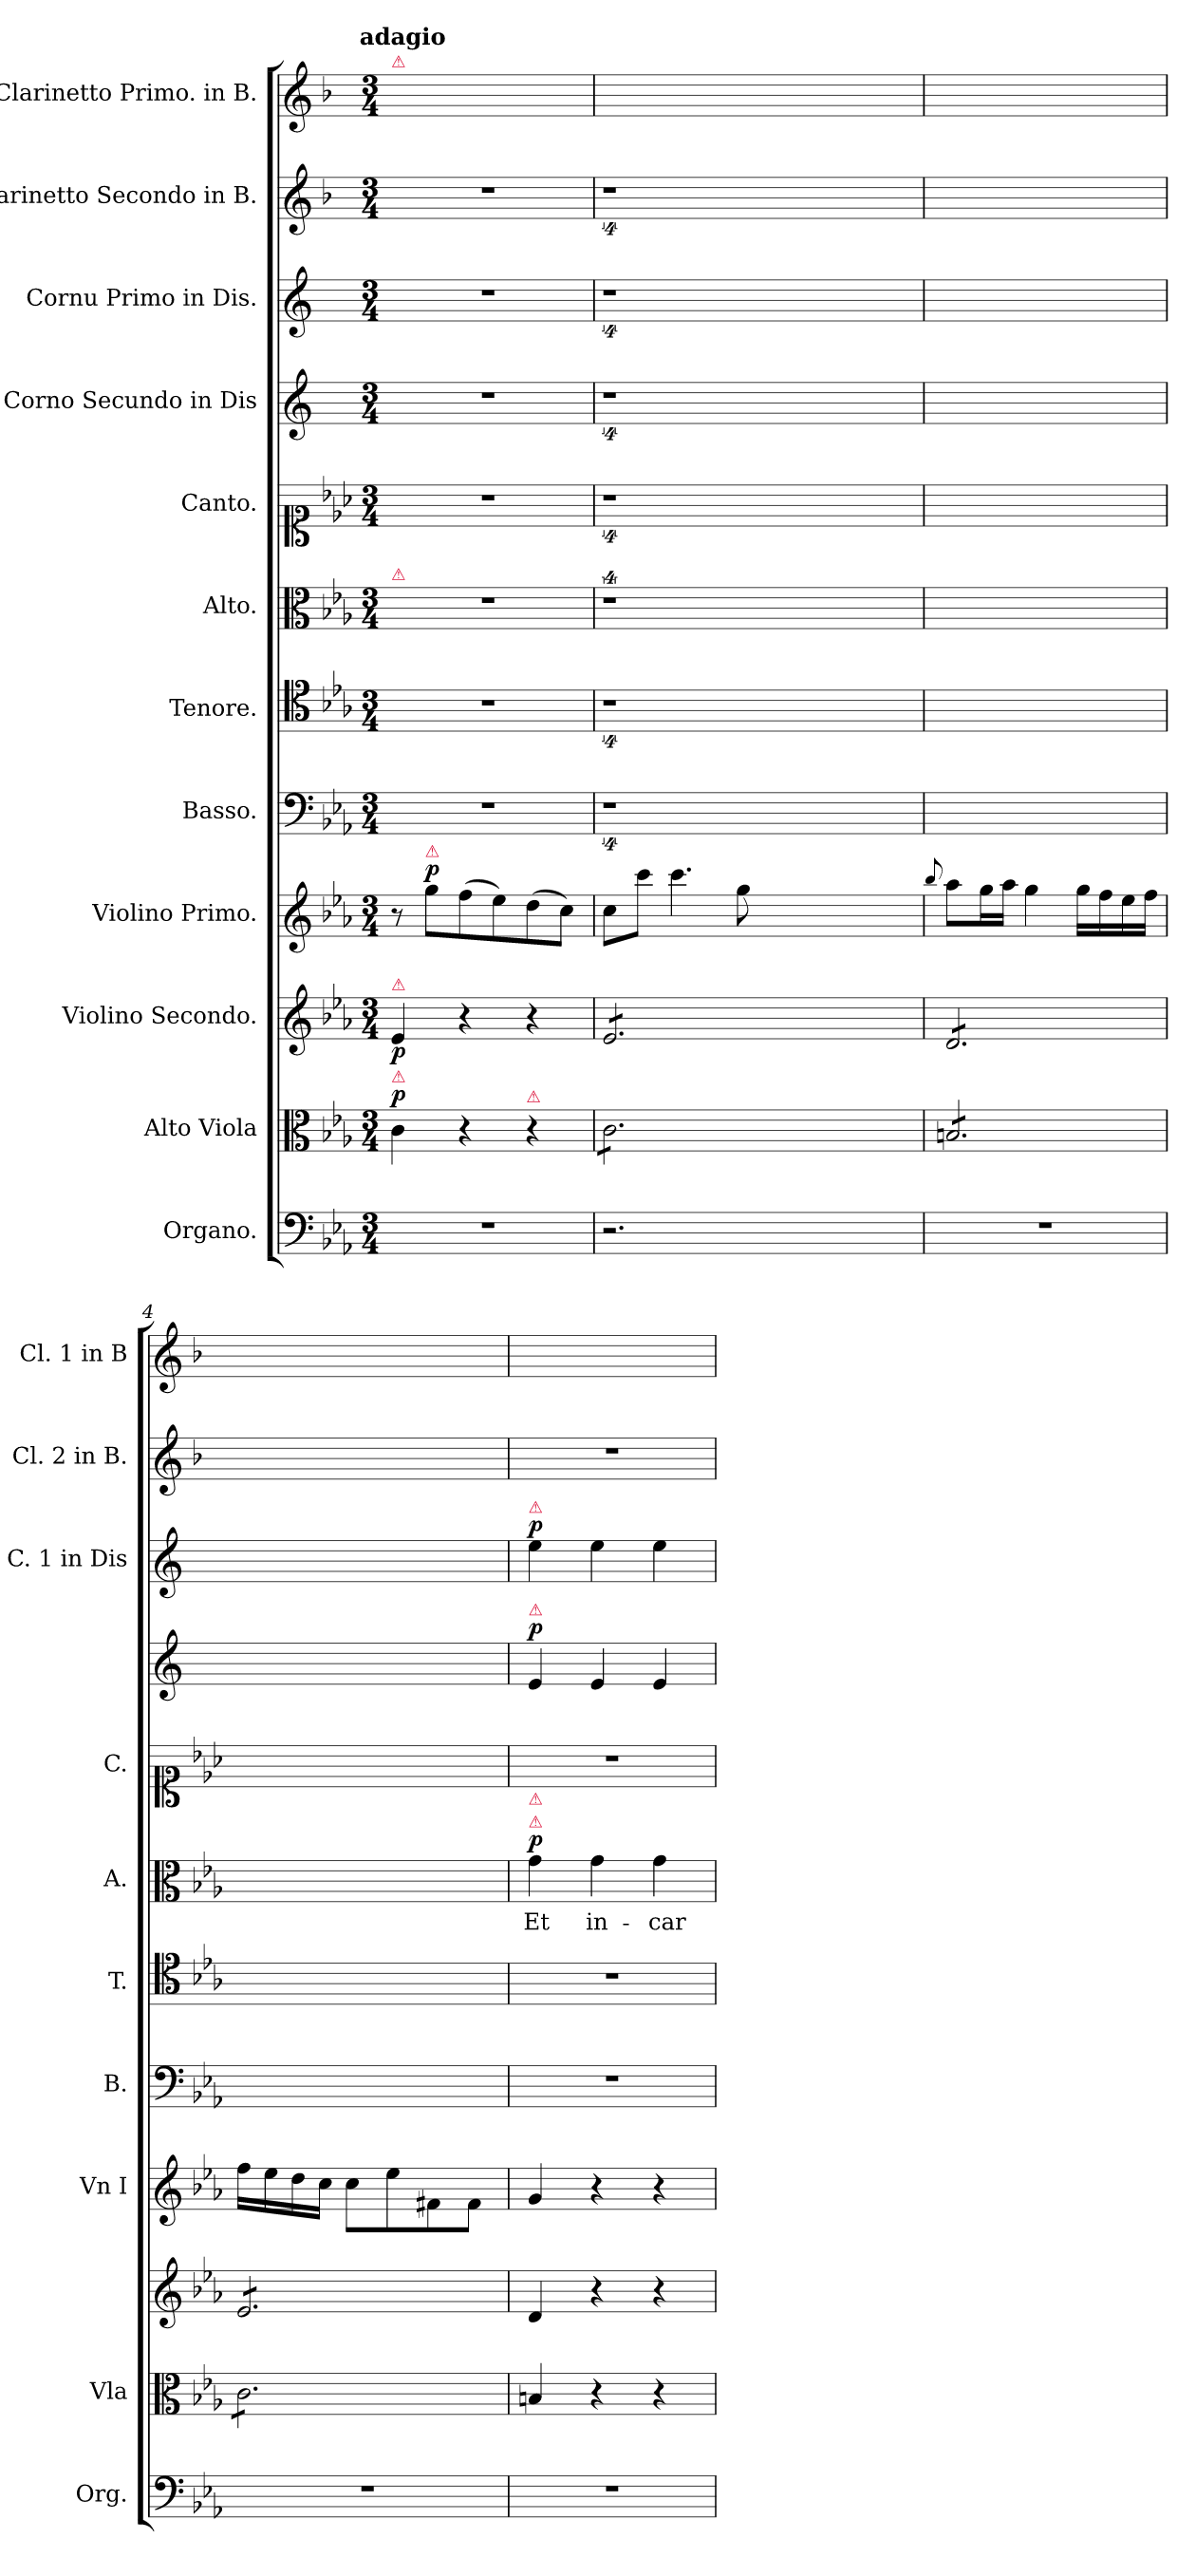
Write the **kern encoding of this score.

**kern	**kern	**dynam	**kern	**dynam	**kern	**dynam	**kern	**kern	**kern	**text	**dynam	**kern	**kern	**dynam	**kern	**dynam	**kern	**kern
*part12	*part11	*part11	*part10	*part10	*part9	*part9	*part8	*part7	*part6	*part6	*part6	*part5	*part4	*part4	*part3	*part3	*part2	*part1
*staff12	*staff11	*staff11	*staff10	*staff10	*staff9	*staff9	*staff8	*staff7	*staff6	*staff6	*staff6	*staff5	*staff4	*staff4	*staff3	*staff3	*staff2	*staff1
*I"Organo.	*I"Alto Viola	*	*I"Violino Secondo.	*	*I"Violino Primo.	*	*I"Basso.	*I"Tenore.	*I"Alto.	*	*	*I"Canto.	*I"Corno Secundo in Dis	*	*I"Cornu Primo in Dis.	*	*I"Clarinetto Secondo in B.	*I"Clarinetto Primo. in B.
*I'Org.	*I'Vla	*	*	*	*I'Vn I	*	*I'B.	*I'T.	*I'A.	*	*	*I'C.	*	*	*I'C. 1 in Dis	*	*I'Cl. 2 in B.	*I'Cl. 1 in B
*clefF4	*clefC3	*	*clefG2	*	*clefG2	*	*clefF4	*clefC4	*clefC3	*	*	*clefC1	*clefG2	*	*clefG2	*	*clefG2	*clefG2
*	*	*	*	*	*	*	*	*	*	*	*	*	*ITrd-2c-3	*	*ITrd5c9	*	*ITrd1c2	*ITrd1c2
*k[b-e-a-]	*k[b-e-a-]	*	*k[b-e-a-]	*	*k[b-e-a-]	*	*k[b-e-a-]	*k[b-e-a-]	*k[b-e-a-]	*	*	*k[b-e-a-]	*k[b-e-a-]	*	*k[b-e-a-]	*	*k[b-e-a-]	*k[b-e-a-]
*E-:	*E-:	*	*E-:	*	*E-:	*	*E-:	*E-:	*E-:	*	*	*E-:	*	*	*	*	*E-:	*E-:
!!LO:TX:omd:t=adagio
*M3/4	*M3/4	*	*M3/4	*	*M3/4	*	*M3/4	*M3/4	*M3/4	*	*	*M3/4	*M3/4	*	*M3/4	*	*M3/4	*M3/4
*MM56	*MM56	*	*MM56	*	*MM56	*	*MM56	*MM56	*MM56	*	*	*MM56	*MM56	*	*MM56	*	*MM56	*MM56
=1	=1	=1	=1	=1	=1	=1	=1	=1	=1	=1	=1	=1	=1	=1	=1	=1	=1	=1
!	!	!	!	!	!	!	!	!	!	!	!	!	!	!	!	!	!	!LO:TX:a:color=crimson:t=⚠
!	!	!	!	!	!	!	!	!	!LO:TX:a:color=crimson:t=⚠	!	!	!	!	!	!	!	!	!
!	!	!	!LO:TX:a:color=crimson:t=⚠	!	!	!	!	!	!	!	!	!	!	!	!	!	!	!
!	!LO:TX:a:color=crimson:t=⚠	!	!	!	!	!	!	!	!	!	!	!	!	!	!	!	!	!
!	!	!LO:DY:a	!	!	!	!	!	!	!	!	!	!	!	!	!	!	!	!
2.r	4c\	p	4e-/	p	8r	.	2.r	2.r	2.r	.	.	2.r	2.r	.	2.r	.	2.r	2.ryy
!	!	!	!	!	!LO:TX:a:color=crimson:t=⚠	!	!	!	!	!	!	!	!	!	!	!	!	!
!	!	!	!	!	!	!LO:DY:a	!	!	!	!	!	!	!	!	!	!	!	!
.	.	.	.	.	8gg\L	p	.	.	.	.	.	.	.	.	.	.	.	.
.	4r	.	4r	.	(8ff\	.	.	.	.	.	.	.	.	.	.	.	.	.
.	.	.	.	.	8ee-\)	.	.	.	.	.	.	.	.	.	.	.	.	.
!	!LO:TX:a:color=crimson:t=⚠	!	!	!	!	!	!	!	!	!	!	!	!	!	!	!	!	!
.	4r	.	4r	.	(8dd\	.	.	.	.	.	.	.	.	.	.	.	.	.
.	.	.	.	.	8cc\J)	.	.	.	.	.	.	.	.	.	.	.	.	.
=2	=2	=2	=2	=2	=2	=2	=2	=2	=2	=2	=2	=2	=2	=2	=2	=2	=2	=2
*	*tremolo	*	*	*	*	*	*	*	*	*	*	*	*	*	*	*	*	*
*	*	*	*tremolo	*	*	*	*	*	*	*	*	*	*	*	*	*	*	*
2.r	8c\L	.	8e-/L	.	8cc\L	.	4%9r	4%9r	4%9r	.	.	4%9r	4%9r	.	4%9r	.	4%9r	2.ryy
.	8c\	.	8e-/	.	8ccc\J	.	.	.	.	.	.	.	.	.	.	.	.	.
.	8c\	.	8e-/	.	4.ccc\	.	.	.	.	.	.	.	.	.	.	.	.	.
.	8c\	.	8e-/	.	.	.	.	.	.	.	.	.	.	.	.	.	.	.
.	8c\	.	8e-/	.	.	.	.	.	.	.	.	.	.	.	.	.	.	.
.	8c\J	.	8e-/J	.	8gg\	.	.	.	.	.	.	.	.	.	.	.	.	.
1.ryy	1.ryy	.	1.ryy	.	1.ryy	.	.	.	.	.	.	.	.	.	.	.	.	1.ryy
=3	=3	=3	=3	=3	=3	=3	=3	=3	=3	=3	=3	=3	=3	=3	=3	=3	=3	=3
.	.	.	.	.	8qqbb-/	.	.	.	.	.	.	.	.	.	.	.	.	.
2.r	8Bn/L	.	8d/L	.	8aa-\L	.	2.ryy	2.ryy	2.ryy	.	.	2.ryy	2.ryy	.	2.ryy	.	2.ryy	2.ryy
.	8Bn/	.	8d/	.	16gg\L	.	.	.	.	.	.	.	.	.	.	.	.	.
.	.	.	.	.	16aa-\JJ	.	.	.	.	.	.	.	.	.	.	.	.	.
.	8Bn/	.	8d/	.	4gg\	.	.	.	.	.	.	.	.	.	.	.	.	.
.	8Bn/	.	8d/	.	.	.	.	.	.	.	.	.	.	.	.	.	.	.
.	8Bn/	.	8d/	.	16gg\LL	.	.	.	.	.	.	.	.	.	.	.	.	.
.	.	.	.	.	16ff\	.	.	.	.	.	.	.	.	.	.	.	.	.
.	8Bn/J	.	8d/J	.	16ee-\	.	.	.	.	.	.	.	.	.	.	.	.	.
.	.	.	.	.	16ff\JJ	.	.	.	.	.	.	.	.	.	.	.	.	.
=4	=4	=4	=4	=4	=4	=4	=4	=4	=4	=4	=4	=4	=4	=4	=4	=4	=4	=4
2.r	8c\L	.	8e-/L	.	16ff\LL	.	2.ryy	2.ryy	2.ryy	.	.	2.ryy	2.ryy	.	2.ryy	.	2.ryy	2.ryy
.	.	.	.	.	16ee-\	.	.	.	.	.	.	.	.	.	.	.	.	.
.	8c\	.	8e-/	.	16dd\	.	.	.	.	.	.	.	.	.	.	.	.	.
.	.	.	.	.	16cc\JJ	.	.	.	.	.	.	.	.	.	.	.	.	.
.	8c\	.	8e-/	.	8cc\L	.	.	.	.	.	.	.	.	.	.	.	.	.
.	8c\	.	8e-/	.	8ee-\	.	.	.	.	.	.	.	.	.	.	.	.	.
.	8c\	.	8e-/	.	8f#X\	.	.	.	.	.	.	.	.	.	.	.	.	.
.	8c\J	.	8e-/J	.	8f#\J	.	.	.	.	.	.	.	.	.	.	.	.	.
*	*	*	*Xtremolo	*	*	*	*	*	*	*	*	*	*	*	*	*	*	*
*	*Xtremolo	*	*	*	*	*	*	*	*	*	*	*	*	*	*	*	*	*
=5	=5	=5	=5	=5	=5	=5	=5	=5	=5	=5	=5	=5	=5	=5	=5	=5	=5	=5
!	!	!	!	!	!	!	!	!	!	!	!	!	!	!	!LO:TX:a:color=crimson:t=⚠	!	!	!
!	!	!	!	!	!	!	!	!	!	!	!	!	!LO:TX:a:color=crimson:t=⚠	!	!	!	!	!
!	!	!	!	!	!	!	!	!	!LO:TX:a:color=crimson:t=⚠	!	!	!	!	!	!	!	!	!
!	!	!	!	!	!	!	!	!	!LO:TX:a:color=crimson:t=⚠	!	!	!	!	!	!	!	!	!
!	!	!	!	!	!	!	!	!	!	!	!LO:DY:a	!	!	!LO:DY:a	!	!LO:DY:a	!	!
2.r	4Bn/	.	4d/	.	4g/	.	2.r	2.r	4g\	Et	p	2.r	4g/	p	4g\	p	2.r	2.ryy
.	4r	.	4r	.	4r	.	.	.	4g\	in-	.	.	4g/	.	4g\	.	.	.
.	4r	.	4r	.	4r	.	.	.	4g\	-car-	.	.	4g/	.	4g\	.	.	.
=	=	=	=	=	=	=	=	=	=	=	=	=	=	=	=	=	=	=
*-	*-	*-	*-	*-	*-	*-	*-	*-	*-	*-	*-	*-	*-	*-	*-	*-	*-	*-
